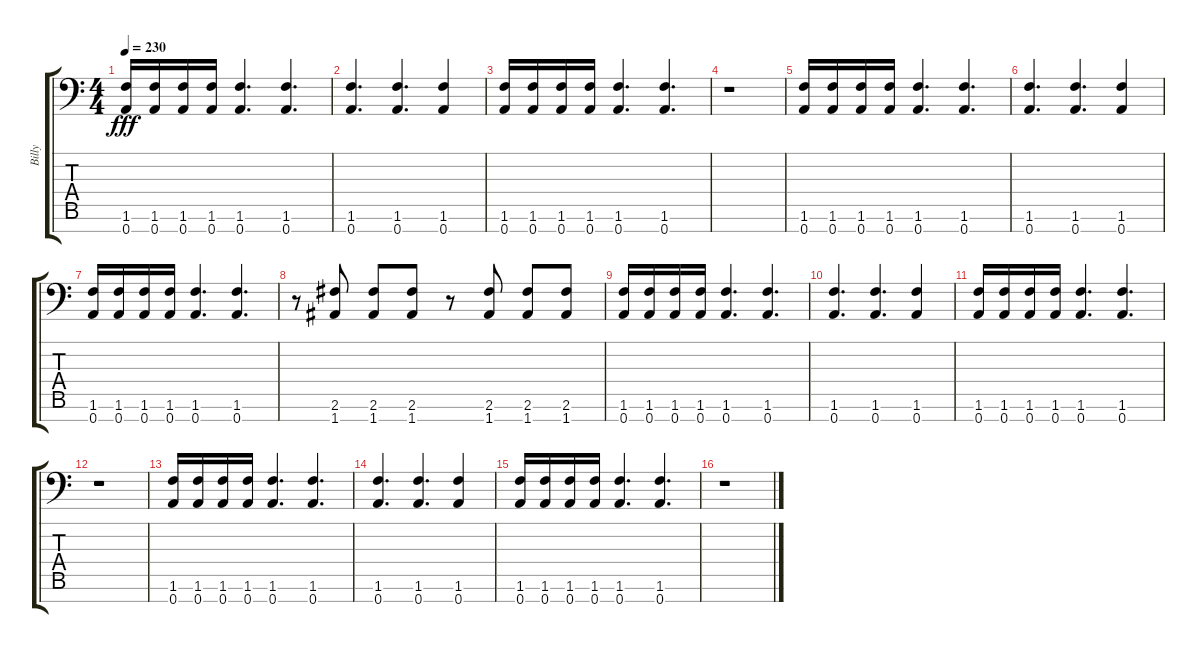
\track ("Billy" "Billy") {instrument distortionguitar}
\staff {score tabs}
\tuning (E4 B3 G3 D3 A2 E2 A1) {hide}
\ts (4 4)
\tempo 230
\clef f4
\ks c
(1.6 0.7).16{dy fff beam merge} (1.6 0.7).16 (1.6 0.7).16 (1.6 0.7).16 (1.6 0.7).4{d} (1.6 0.7).4{d} |
(1.6 0.7).4{d} (1.6 0.7).4{d} (1.6 0.7).4 |
(1.6 0.7).16{beam merge} (1.6 0.7).16 (1.6 0.7).16 (1.6 0.7).16 (1.6 0.7).4{d} (1.6 0.7).4{d} |
r.1 |
(1.6 0.7).16{beam merge} (1.6 0.7).16 (1.6 0.7).16 (1.6 0.7).16 (1.6 0.7).4{d} (1.6 0.7).4{d} |
(1.6 0.7).4{d} (1.6 0.7).4{d} (1.6 0.7).4 |
(1.6 0.7).16{beam merge} (1.6 0.7).16 (1.6 0.7).16 (1.6 0.7).16 (1.6 0.7).4{d} (1.6 0.7).4{d} |
r.8 (2.6 1.7).8 (2.6 1.7).8{beam merge} (2.6 1.7).8 r.8{beam merge} (2.6 1.7).8 (2.6 1.7).8 (2.6 1.7).8 |
(1.6 0.7).16{beam merge} (1.6 0.7).16 (1.6 0.7).16 (1.6 0.7).16 (1.6 0.7).4{d} (1.6 0.7).4{d} |
(1.6 0.7).4{d} (1.6 0.7).4{d} (1.6 0.7).4 |
(1.6 0.7).16{beam merge} (1.6 0.7).16 (1.6 0.7).16 (1.6 0.7).16 (1.6 0.7).4{d} (1.6 0.7).4{d} |
r.1 |
(1.6 0.7).16{beam merge} (1.6 0.7).16 (1.6 0.7).16 (1.6 0.7).16 (1.6 0.7).4{d} (1.6 0.7).4{d} |
(1.6 0.7).4{d} (1.6 0.7).4{d} (1.6 0.7).4 |
(1.6 0.7).16{beam merge} (1.6 0.7).16 (1.6 0.7).16 (1.6 0.7).16 (1.6 0.7).4{d} (1.6 0.7).4{d} |
r.1
